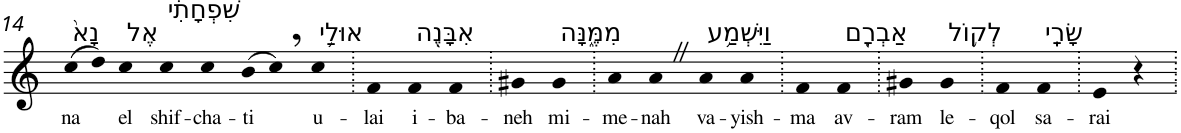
**kern	**text
*part1	*part1
*staff1	*staff1
*I"Piano	*
*I'Pno	*
!!LO:PB:g=z
*clefG2	*
*k[]	*
=14	=14
!LO:TX:a:t=נָא֙	!
!	!LO:LY:b
(>8cc	na
8dd)	.
!LO:TX:a:t=אֶל	!
!	!LO:LY:b
4cc	el
!LO:TX:a:t=שִׁפְחָתִ֔י	!
!	!LO:LY:b
4cc	shif-
!	!LO:LY:b
4cc	-cha-
!	!LO:LY:b
(>8b	-ti
8cc,)	.
!LO:TX:a:t=אוּלַ֥י	!
!	!LO:LY:b
4cc	u-
=15.	=15.
!	!LO:LY:b
4f	-lai
!LO:TX:a:t=אִבָּנֶ֖ה	!
!	!LO:LY:b
4f	i-
!	!LO:LY:b
4f	-ba-
=16.	=16.
!	!LO:LY:b
4g#X	-neh
!LO:TX:a:t=מִמֶּ֑נָּה	!
!	!LO:LY:b
4g#	mi-
=17.	=17.
!	!LO:LY:b
4a	-me-
!	!LO:LY:b
4aZ	-nah
!LO:TX:a:t=וַיִּשְׁמַ֥ע	!
!	!LO:LY:b
4a	va-
!	!LO:LY:b
4a	-yish-
=18.	=18.
!	!LO:LY:b
4f	-ma
!LO:TX:a:t=אַבְרָ֖ם	!
!	!LO:LY:b
4f	av-
=19.	=19.
!	!LO:LY:b
4g#X	-ram
!LO:TX:a:t=לְק֥וֹל	!
!	!LO:LY:b
4g#	le-
=20.	=20.
!	!LO:LY:b
4f	-qol
!LO:TX:a:t=שָׂרָֽי	!
!	!LO:LY:b
4f	sa-
=21.	=21.
!	!LO:LY:b
4e	-rai
4r	.
=.	=.
*-	*-
